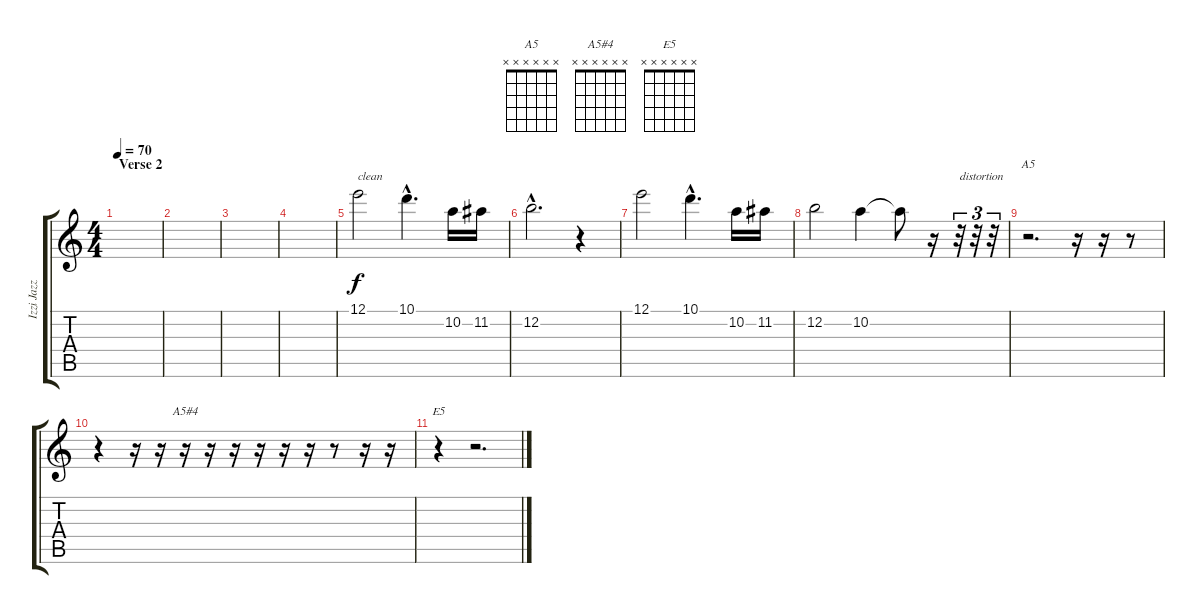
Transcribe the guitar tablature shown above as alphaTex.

\track ("Izzi Jazz Guitar" "Izzi Jazz ") {instrument electricguitarjazz}
\staff {score tabs}
\tuning (E4 B3 G3 D3 A2 E2) {hide}
\chord ("A5" x x x x x x) {firstfret 0}
\chord ("A5#4" x x x x x x) {firstfret 0}
\chord ("E5" x x x x x x) {firstfret 0}
\ts (4 4)
\section ("" "Verse 2")
\tempo 70
\clef g2
\ks c
|
|
|
|
12.1.2{txt "clean" volume 13 instrument electricguitarjazz} 10.1{hac}.4{d} 10.2.16 11.2.16 |
12.2{hac}.2{d} r.4 |
12.1.2 10.1{hac}.4{d} 10.2.16 11.2.16 |
12.2.2 10.2.4 10.2{t}.8 r.16 r.32{tu (3 2) txt "distortion" instrument overdrivenguitar} r.32{tu (3 2)} r.32{tu (3 2)} |
r.2{d ch "A5"} r.16 r.16 r.8 |
r.4 r.16 r.16 r.16{ch "A5#4"} r.16 r.16 r.16 r.16 r.16 r.8 r.16 r.16 |
r.4{ch "E5"} r.2{d}
